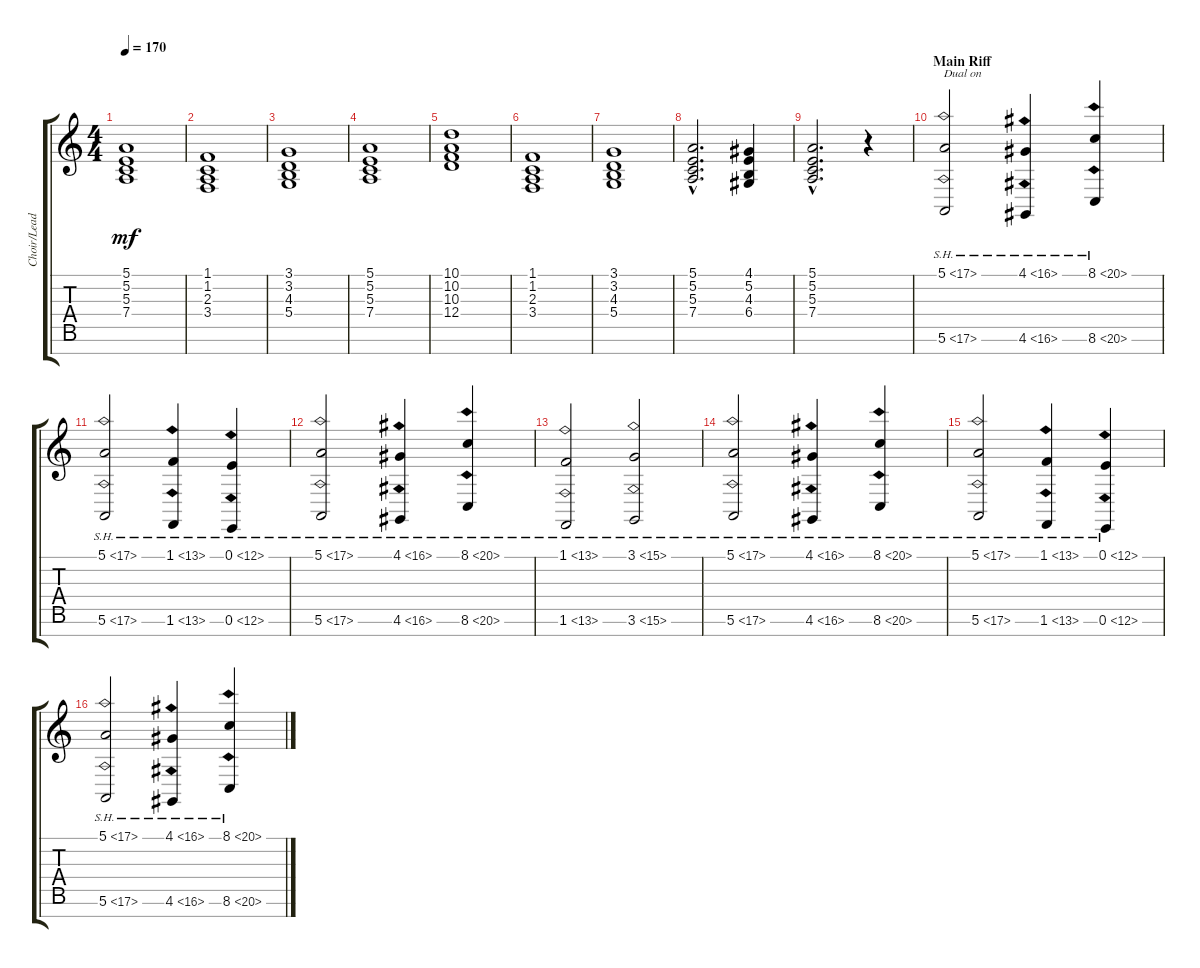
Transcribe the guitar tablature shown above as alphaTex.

\track ("Choir/Lead" "Choir/Lead") {instrument pad4choir}
\staff {score tabs}
\tuning (E4 B3 G3 D3 A2 E2 B1) {hide}
\ts (4 4)
\tempo 170
\clef g2
\ks c
(5.1 5.2 5.3 7.4).1{dy mf} |
(1.1 1.2 2.3 3.4).1 |
(3.1 3.2 4.3 5.4).1 |
(5.1 5.2 5.3 7.4).1 |
(10.1 10.2 10.3 12.4).1 |
(1.1 1.2 2.3 3.4).1 |
(3.1 3.2 4.3 5.4).1 |
(5.1{hac} 5.2{hac} 5.3{hac} 7.4{hac}).2{d} (4.1 5.2 4.3 6.4).4 |
(5.1{hac} 5.2{hac} 5.3{hac} 7.4{hac}).2{d} r.4 |
\section ("" "Main Riff")
(5.1{sh 12} 5.6{sh 12}).2{txt "Dual on"} (4.1{sh 12} 4.6{sh 12}).4 (8.1{sh 12} 8.6{sh 12}).4 |
(5.1{sh 12} 5.6{sh 12}).2 (1.1{sh 12} 1.6{sh 12}).4 (0.1{sh 12} 0.6{sh 12}).4 |
(5.1{sh 12} 5.6{sh 12}).2 (4.1{sh 12} 4.6{sh 12}).4 (8.1{sh 12} 8.6{sh 12}).4 |
(1.1{sh 12} 1.6{sh 12}).2 (3.1{sh 12} 3.6{sh 12}).2 |
(5.1{sh 12} 5.6{sh 12}).2 (4.1{sh 12} 4.6{sh 12}).4 (8.1{sh 12} 8.6{sh 12}).4 |
(5.1{sh 12} 5.6{sh 12}).2 (1.1{sh 12} 1.6{sh 12}).4 (0.1{sh 12} 0.6{sh 12}).4 |
(5.1{sh 12} 5.6{sh 12}).2 (4.1{sh 12} 4.6{sh 12}).4 (8.1{sh 12} 8.6{sh 12}).4
